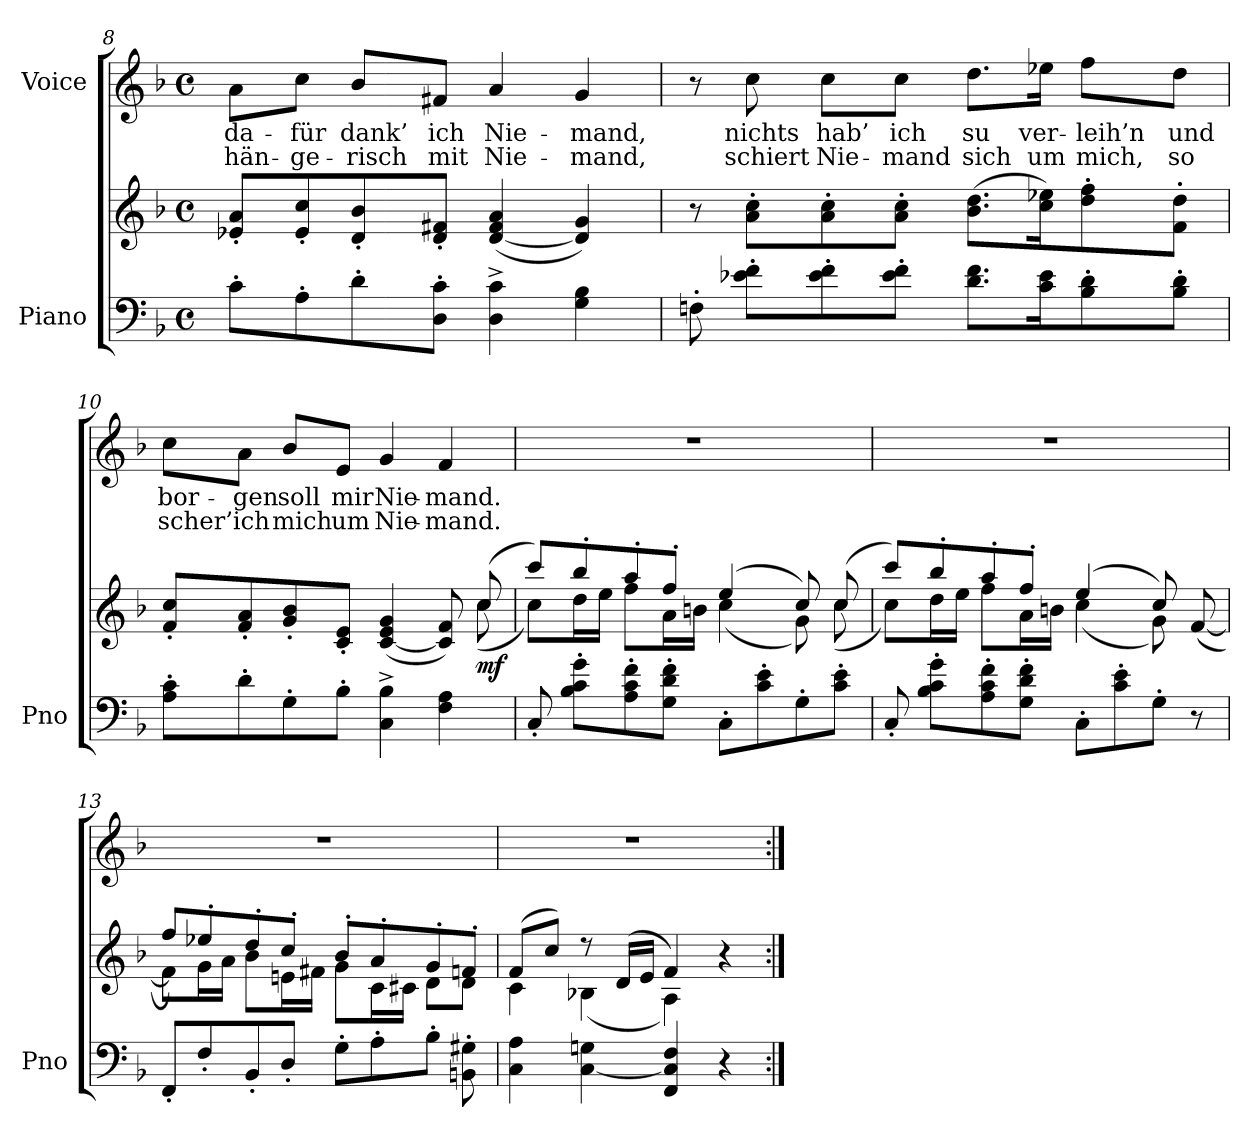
**kern	**kern	**dynam	**kern	**text	**text
*part2	*part2	*part2	*part1	*part1	*part1
*staff3	*staff2	*staff2/3	*staff1	*staff1	*staff1
*I"Piano	*	*	*I"Voice	*	*
*I'Pno	*	*	*	*	*
!!LO:LB:g=z
*clefF4	*clefG2	*	*clefG2	*	*
*k[b-]	*k[b-]	*	*k[b-]	*	*
*M4/4	*M4/4	*	*M4/4	*	*
*met(c)	*met(c)	*	*met(c)	*	*
=8	=8	=8	=8	=8	=8
!	!	!	!	!LO:LY:b	!LO:LY:b
8c'\L	8e-X/' 8a/'L	.	8a\L	da-	-hän-
!	!	!	!	!LO:LY:b	!LO:LY:b
8A'\	8e-/' 8cc/'	.	8cc\J	-für	-ge-
!	!	!	!	!LO:LY:b	!LO:LY:b
8d'\	8d/' 8b-/'	.	8b-/L	dank’	-risch
!	!	!	!	!LO:LY:b	!LO:LY:b
8D\' 8c\'J	8d/' 8f#X/'J	.	8f#X/J	ich	mit
!	!	!	!	!LO:LY:b	!LO:LY:b
4D\^ 4c\^	(>[4d/ 4f#/ 4a/	.	4a/	Nie-	Nie-
!	!	!	!	!LO:LY:b	!LO:LY:b
4G\ 4B-\	4d/] 4g/)	.	4g/	-mand,	-mand,
=9	=9	=9	=9	=9	=9
8Fn'\	8r	.	8r	.	.
!	!	!	!	!LO:LY:b	!LO:LY:b
8e-X\' 8f\'L	8a\' 8cc\'L	.	8cc\	nichts	schiert
!	!	!	!	!LO:LY:b	!LO:LY:b
8e-\' 8f\'	8a\' 8cc\'	.	8cc\L	hab’	Nie-
!	!	!	!	!LO:LY:b	!LO:LY:b
8e-\' 8f\'J	8a\' 8cc\'J	.	8cc\J	ich	-mand
!	!	!	!	!LO:LY:b	!LO:LY:b
8.d\ 8.f\L	(>8.b-\ 8.dd\L	.	8.dd\L	su	sich
!	!	!	!	!LO:LY:b	!LO:LY:b
16c\ 16e-\K	16cc\ 16ee-X\K)	.	16ee-X\Jk	ver-	um
!	!	!	!	!LO:LY:b	!LO:LY:b
8B-\' 8d\'	8dd\' 8ff\'	.	8ff\L	-leih’n	mich,
!	!	!	!	!LO:LY:b	!LO:LY:b
8B-\' 8d\'J	8f\' 8dd\'J	.	8dd\J	und	so
=10	=10	=10	=10	=10	=10
*	*^	*	*	*	*
!	!	!	!	!	!LO:LY:b	!LO:LY:b
8A\' 8c\'L	8f/' 8cc/'L	2..ryy	.	8cc\L	bor-	scher’
!	!	!	!	!	!LO:LY:b	!LO:LY:b
8d'\	8f/' 8a/'	.	.	8a\J	-gen	ich
!	!	!	!	!	!LO:LY:b	!LO:LY:b
8G'\	8g/' 8b-/'	.	.	8b-/L	soll	mich
!	!	!	!	!	!LO:LY:b	!LO:LY:b
8B-'\J	8c/' 8e/'J	.	.	8e/J	mir	um
!	!	!	!	!	!LO:LY:b	!LO:LY:b
4C\^ 4B-\^	([4c/ 4e/ 4g/	.	.	4g/	Nie-	Nie-
!	!	!	!	!	!LO:LY:b	!LO:LY:b
4F\ 4A\	8c/] 8f/)	.	.	4f/	-mand.	-mand.
!	!	!	!LO:DY:b	!	!	!
.	(8cc/	(8cc\	mf	.	.	.
!!LO:LB:g=z
=11	=11	=11	=11	=11	=11	=11
8C'/	8ccc/L)	8cc\L)	.	1r	.	.
8B-\' 8c\' 8g\'L	8bb-'/	16dd\L	.	.	.	.
.	.	16ee\JJ	.	.	.	.
8A\' 8c\' 8f\'	8aa'/	8ff\L	.	.	.	.
8G\' 8d\' 8f\'J	8ff'/J	16a\L	.	.	.	.
.	.	16bn\JJ	.	.	.	.
8C'\L	(4ee/	(4cc\	.	.	.	.
8c\' 8e\'	.	.	.	.	.	.
8G'\	8cc/)	8g\)	.	.	.	.
8c\' 8e\'J	(8cc/	(8cc\	.	.	.	.
=12	=12	=12	=12	=12	=12	=12
8C'/	8ccc/L)	8cc\L)	.	1r	.	.
8B-\' 8c\' 8g\'L	8bb-'/	16dd\L	.	.	.	.
.	.	16ee\JJ	.	.	.	.
8A\' 8c\' 8f\'	8aa'/	8ff\L	.	.	.	.
8G\' 8d\' 8f\'J	8ff'/J	16a\L	.	.	.	.
.	.	16bn\JJ	.	.	.	.
8C'\L	(4ee/	(4cc\	.	.	.	.
8c\' 8e\'	.	.	.	.	.	.
8G'\J	8cc/)	8g\)	.	.	.	.
8r	(>[<8f/	8ryy	.	.	.	.
=13	=13	=13	=13	=13	=13	=13
8FF'/L	8ff/L)	8f\L]	.	1r	.	.
8F'/	8ee-X'/	16g\L	.	.	.	.
.	.	16a\JJ	.	.	.	.
8BB-'/	8dd'/	8b-\L	.	.	.	.
8D'/J	8cc'/J	16en\L	.	.	.	.
.	.	16f#X\JJ	.	.	.	.
8G'\L	8b-'/L	8g\L	.	.	.	.
8A'\	8a'/	16c\L	.	.	.	.
.	.	16c#X\JJ	.	.	.	.
8B-'\J	8g'/	8d\L	.	.	.	.
8BBn\' 8G#X\'	8fn'/J	8d\J	.	.	.	.
=14	=14	=14	=14	=14	=14	=14
4C\ 4A\	(8f/L	4c\	.	1r	.	.
.	8cc/J)	.	.	.	.	.
[4C\ 4Gn\	8r	(4B-X\	.	.	.	.
.	(16d/LL	.	.	.	.	.
.	16e/JJ	.	.	.	.	.
4FF/ 4C/] 4F/	4f/)	4A\)	.	.	.	.
4r	4r	4ryy	.	.	.	.
*	*v	*v	*	*	*	*
=:|!	=:|!	=:|!	=:|!	=:|!	=:|!
*-	*-	*-	*-	*-	*-
